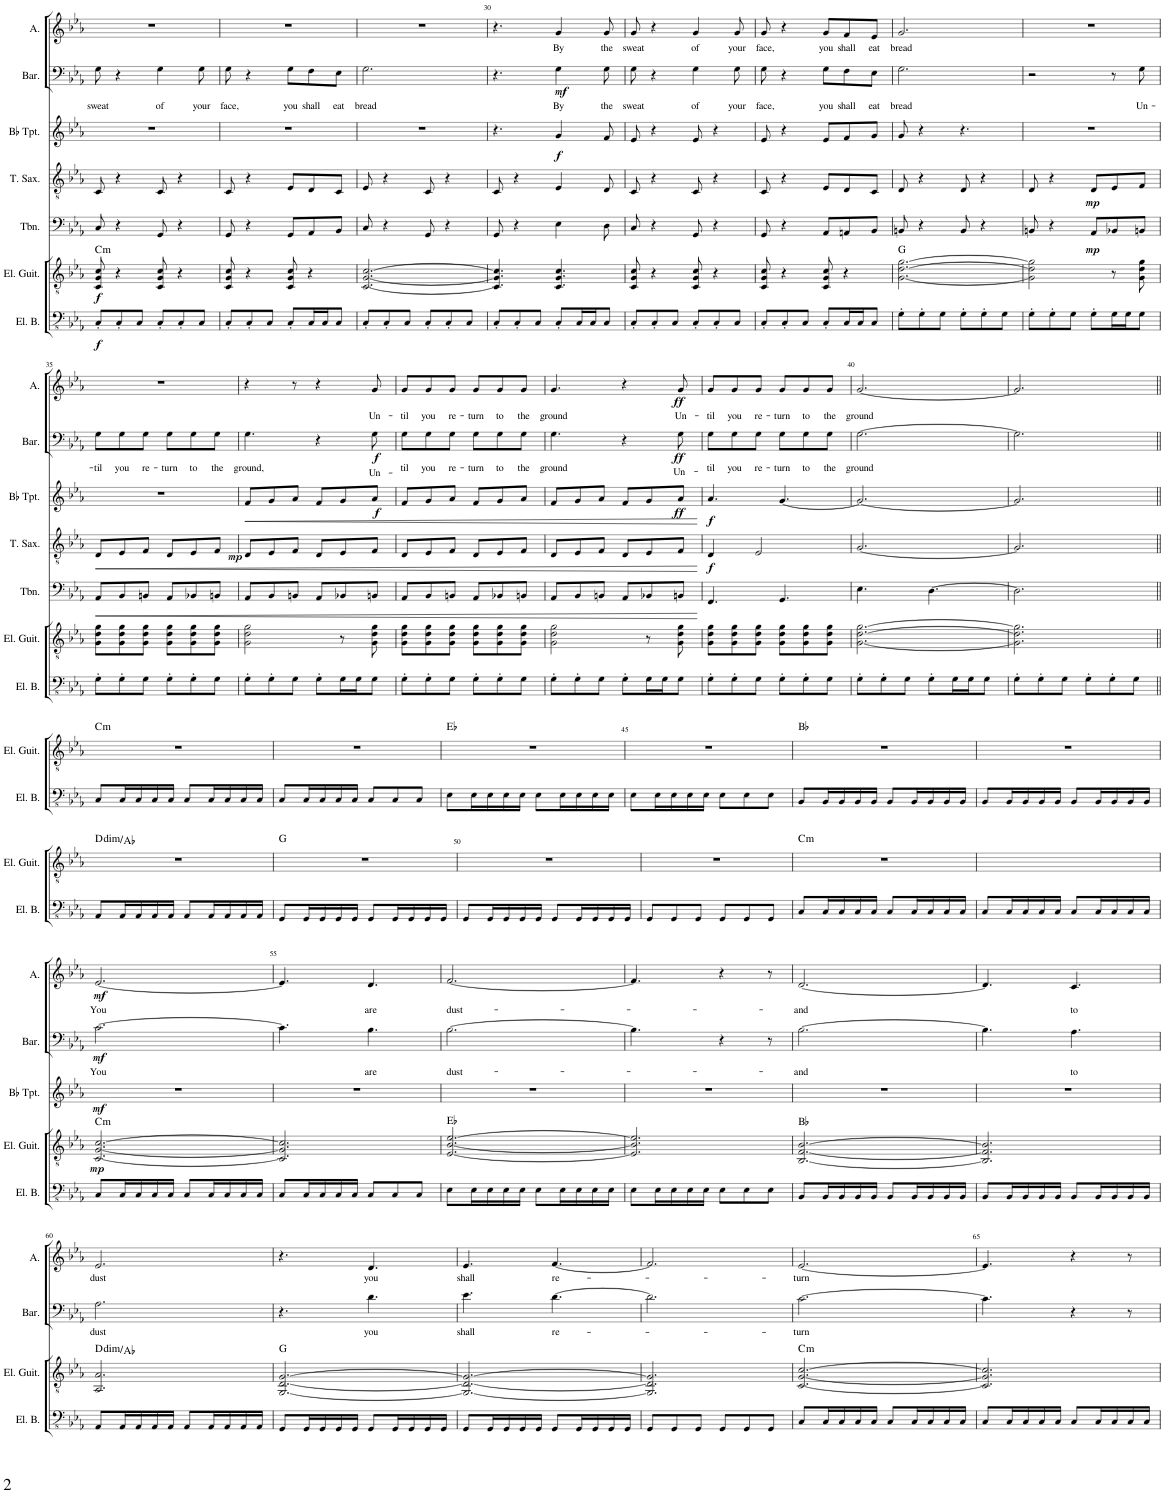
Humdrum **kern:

**kern	**dynam	**kern	**dynam	**harte	**kern	**dynam	**kern	**dynam	**kern	**dynam	**kern	**dynam	**kern	**dynam	**kern	**dynam	**kern	**dynam	**kern	**text	**dynam	**kern	**text	**dynam	**kern	**text
*part12	*part12	*part11	*part11	*part11	*part10	*part10	*part9	*part9	*part8	*part8	*part7	*part7	*part6	*part6	*part5	*part5	*part4	*part4	*part3	*part3	*part3	*part2	*part2	*part2	*part1	*part1
*staff12	*staff12	*staff11	*staff11	*	*staff10	*staff10	*staff9	*staff9	*staff8	*staff8	*staff7	*staff7	*staff6	*staff6	*staff5	*staff5	*staff4	*staff4	*staff3	*staff3	*staff3	*staff2	*staff2	*staff2	*staff1	*staff1
*I"Electric Bass	*	*I"Electric Guitar	*	*	*I"Violoncello	*	*I"Viola	*	*I"Violin	*	*I"Violin	*	*I"Trombone	*	*I"Tenor Saxophone	*	*I"Bb Trumpet	*	*I"Baritone	*	*	*I"Alto	*	*	*I"Soprano	*
*I'El. B.	*	*I'El. Guit.	*	*	*I'Vc.	*	*I'Vla.	*	*I'Vln.	*	*I'Vln.	*	*I'Tbn.	*	*I'T. Sax.	*	*I'Bb Tpt.	*	*I'Bar.	*	*	*I'A.	*	*	*I'S.	*
!!LO:PB:g=z
*clefFv4	*	*clefGv2	*	*	*clefF4	*	*clefC3	*	*clefG2	*	*clefG2	*	*clefF4	*	*clefGv2	*	*clefG2	*	*clefF4	*	*	*clefG2	*	*	*clefG2	*
*	*	*	*	*	*	*	*	*	*	*	*	*	*	*	*ITrd8c14	*	*ITrd1c2	*	*	*	*	*	*	*	*	*
*k[b-e-a-]	*	*k[b-e-a-]	*	*	*k[b-e-a-]	*	*k[b-e-a-]	*	*k[b-e-a-]	*	*k[b-e-a-]	*	*k[b-e-a-]	*	*k[b-e-a-]	*	*k[b-e-a-]	*	*k[b-e-a-]	*	*	*k[b-e-a-]	*	*	*k[b-e-a-]	*
*M6/8	*	*M6/8	*	*	*M6/8	*	*M6/8	*	*M6/8	*	*M6/8	*	*M6/8	*	*M6/8	*	*M6/8	*	*M6/8	*	*	*M6/8	*	*	*M6/8	*
=27	=27	=27	=27	=27	=27	=27	=27	=27	=27	=27	=27	=27	=27	=27	=27	=27	=27	=27	=27	=27	=27	=27	=27	=27	=27	=27
!	!LO:DY:b	!	!LO:DY:b	!LO:H:kt=m	!	!	!	!	!	!	!	!	!	!	!	!	!	!	!	!LO:LY:b	!	!	!	!	!	!
8CC'/L	f	8C/ 8G/ 8c/	f	C:min	2.r	.	2.r	.	2.r	.	2.r	.	8C/	.	8C/	.	2.r	.	8G\	sweat	.	2.r	.	.	2.r	.
8CC'/	.	4r	.	.	.	.	.	.	.	.	.	.	4r	.	4r	.	.	.	4r	.	.	.	.	.	.	.
8CC/J	.	.	.	.	.	.	.	.	.	.	.	.	.	.	.	.	.	.	.	.	.	.	.	.	.	.
!	!	!	!	!	!	!	!	!	!	!	!	!	!	!	!	!	!	!	!	!LO:LY:b	!	!	!	!	!	!
8CC'/L	.	8C/ 8G/ 8c/	.	.	.	.	.	.	.	.	.	.	8GG/	.	8C/	.	.	.	4G\	of	.	.	.	.	.	.
8CC'/	.	4r	.	.	.	.	.	.	.	.	.	.	4r	.	4r	.	.	.	.	.	.	.	.	.	.	.
!	!	!	!	!	!	!	!	!	!	!	!	!	!	!	!	!	!	!	!	!LO:LY:b	!	!	!	!	!	!
8CC/J	.	.	.	.	.	.	.	.	.	.	.	.	.	.	.	.	.	.	8G\	your	.	.	.	.	.	.
=28	=28	=28	=28	=28	=28	=28	=28	=28	=28	=28	=28	=28	=28	=28	=28	=28	=28	=28	=28	=28	=28	=28	=28	=28	=28	=28
!	!	!	!	!	!	!	!	!	!	!	!	!	!	!	!	!	!	!	!	!LO:LY:b	!	!	!	!	!	!
8CC'/L	.	8C/ 8G/ 8c/	.	.	2.r	.	2.r	.	2.r	.	2.r	.	8GG/	.	8C/	.	2.r	.	8G\	face,	.	2.r	.	.	2.r	.
8CC'/	.	4r	.	.	.	.	.	.	.	.	.	.	4r	.	4r	.	.	.	4r	.	.	.	.	.	.	.
8CC/J	.	.	.	.	.	.	.	.	.	.	.	.	.	.	.	.	.	.	.	.	.	.	.	.	.	.
!	!	!	!	!	!	!	!	!	!	!	!	!	!	!	!	!	!	!	!	!LO:LY:b	!	!	!	!	!	!
8CC'/L	.	8C/ 8G/ 8c/	.	.	.	.	.	.	.	.	.	.	8GG/L	.	8E-/L	.	.	.	8G\L	you	.	.	.	.	.	.
!	!	!	!	!	!	!	!	!	!	!	!	!	!	!	!	!	!	!	!	!LO:LY:b	!	!	!	!	!	!
16CC/L	.	4r	.	.	.	.	.	.	.	.	.	.	8AA-/	.	8D/	.	.	.	8F\	shall	.	.	.	.	.	.
16CC/J	.	.	.	.	.	.	.	.	.	.	.	.	.	.	.	.	.	.	.	.	.	.	.	.	.	.
!	!	!	!	!	!	!	!	!	!	!	!	!	!	!	!	!	!	!	!	!LO:LY:b	!	!	!	!	!	!
8CC/J	.	.	.	.	.	.	.	.	.	.	.	.	8BB-/J	.	8C/J	.	.	.	8E-\J	eat	.	.	.	.	.	.
=29	=29	=29	=29	=29	=29	=29	=29	=29	=29	=29	=29	=29	=29	=29	=29	=29	=29	=29	=29	=29	=29	=29	=29	=29	=29	=29
!	!	!	!	!	!	!	!	!	!	!	!	!	!	!	!	!	!	!	!	!LO:LY:b	!	!	!	!	!	!
8CC'/L	.	[2.C/ [2.G/ [2.c/	.	.	2.r	.	2.r	.	2.r	.	2.r	.	8C/	.	8E-/	.	2.r	.	2.G\	bread	.	2.r	.	.	2.r	.
8CC'/	.	.	.	.	.	.	.	.	.	.	.	.	4r	.	4r	.	.	.	.	.	.	.	.	.	.	.
8CC/J	.	.	.	.	.	.	.	.	.	.	.	.	.	.	.	.	.	.	.	.	.	.	.	.	.	.
8CC'/L	.	.	.	.	.	.	.	.	.	.	.	.	8GG/	.	8C/	.	.	.	.	.	.	.	.	.	.	.
8CC'/	.	.	.	.	.	.	.	.	.	.	.	.	4r	.	4r	.	.	.	.	.	.	.	.	.	.	.
8CC/J	.	.	.	.	.	.	.	.	.	.	.	.	.	.	.	.	.	.	.	.	.	.	.	.	.	.
=30	=30	=30	=30	=30	=30	=30	=30	=30	=30	=30	=30	=30	=30	=30	=30	=30	=30	=30	=30	=30	=30	=30	=30	=30	=30	=30
8CC'/L	.	4.C/] 4.G/] 4.c/]	.	.	2.r	.	2.r	.	2.r	.	2.r	.	8GG/	.	8C/	.	4.r	.	4.r	.	.	4.r	.	.	2.r	.
8CC'/	.	.	.	.	.	.	.	.	.	.	.	.	4r	.	4r	.	.	.	.	.	.	.	.	.	.	.
8CC/J	.	.	.	.	.	.	.	.	.	.	.	.	.	.	.	.	.	.	.	.	.	.	.	.	.	.
!	!	!	!	!	!	!	!	!	!	!	!	!	!	!	!	!	!	!LO:DY:b	!	!LO:LY:b	!LO:DY:b	!	!LO:LY:b	!	!	!
8CC'/L	.	4.C/ 4.G/ 4.c/	.	.	.	.	.	.	.	.	.	.	4E-\	.	4E-/	.	4g/	f	4G\	By	mf	4g/	By	.	.	.
16CC/L	.	.	.	.	.	.	.	.	.	.	.	.	.	.	.	.	.	.	.	.	.	.	.	.	.	.
16CC/J	.	.	.	.	.	.	.	.	.	.	.	.	.	.	.	.	.	.	.	.	.	.	.	.	.	.
!	!	!	!	!	!	!	!	!	!	!	!	!	!	!	!	!	!	!	!	!LO:LY:b	!	!	!LO:LY:b	!	!	!
8CC/J	.	.	.	.	.	.	.	.	.	.	.	.	8D\	.	8D/	.	8f/	.	8G\	the	.	8g/	the	.	.	.
=31	=31	=31	=31	=31	=31	=31	=31	=31	=31	=31	=31	=31	=31	=31	=31	=31	=31	=31	=31	=31	=31	=31	=31	=31	=31	=31
!	!	!	!	!	!	!	!	!	!	!	!	!	!	!	!	!	!	!	!	!LO:LY:b	!	!	!LO:LY:b	!	!	!
8CC'/L	.	8C/ 8G/ 8c/	.	.	2.r	.	2.r	.	2.r	.	2.r	.	8C/	.	8C/	.	8e-/	.	8G\	sweat	.	8g/	sweat	.	2.r	.
8CC'/	.	4r	.	.	.	.	.	.	.	.	.	.	4r	.	4r	.	4r	.	4r	.	.	4r	.	.	.	.
8CC/J	.	.	.	.	.	.	.	.	.	.	.	.	.	.	.	.	.	.	.	.	.	.	.	.	.	.
!	!	!	!	!	!	!	!	!	!	!	!	!	!	!	!	!	!	!	!	!LO:LY:b	!	!	!LO:LY:b	!	!	!
8CC'/L	.	8C/ 8G/ 8c/	.	.	.	.	.	.	.	.	.	.	8GG/	.	8C/	.	8e-/	.	4G\	of	.	4g/	of	.	.	.
8CC'/	.	4r	.	.	.	.	.	.	.	.	.	.	4r	.	4r	.	4r	.	.	.	.	.	.	.	.	.
!	!	!	!	!	!	!	!	!	!	!	!	!	!	!	!	!	!	!	!	!LO:LY:b	!	!	!LO:LY:b	!	!	!
8CC/J	.	.	.	.	.	.	.	.	.	.	.	.	.	.	.	.	.	.	8G\	your	.	8g/	your	.	.	.
=32	=32	=32	=32	=32	=32	=32	=32	=32	=32	=32	=32	=32	=32	=32	=32	=32	=32	=32	=32	=32	=32	=32	=32	=32	=32	=32
!	!	!	!	!	!	!	!	!	!	!	!	!	!	!	!	!	!	!	!	!LO:LY:b	!	!	!LO:LY:b	!	!	!
8CC'/L	.	8C/ 8G/ 8c/	.	.	2.r	.	2.r	.	2.r	.	2.r	.	8GG/	.	8C/	.	8e-/	.	8G\	face,	.	8g/	face,	.	2.r	.
8CC'/	.	4r	.	.	.	.	.	.	.	.	.	.	4r	.	4r	.	4r	.	4r	.	.	4r	.	.	.	.
8CC/J	.	.	.	.	.	.	.	.	.	.	.	.	.	.	.	.	.	.	.	.	.	.	.	.	.	.
!	!	!	!	!	!	!	!	!	!	!	!	!	!	!	!	!	!	!	!	!LO:LY:b	!	!	!LO:LY:b	!	!	!
8CC'/L	.	8C/ 8G/ 8c/	.	.	.	.	.	.	.	.	.	.	8AA-/L	.	8E-/L	.	8e-/L	.	8G\L	you	.	8g/L	you	.	.	.
!	!	!	!	!	!	!	!	!	!	!	!	!	!	!	!	!	!	!	!	!LO:LY:b	!	!	!LO:LY:b	!	!	!
16CC/L	.	4r	.	.	.	.	.	.	.	.	.	.	8AAn/	.	8D/	.	8f/	.	8F\	shall	.	8f/	shall	.	.	.
16CC/J	.	.	.	.	.	.	.	.	.	.	.	.	.	.	.	.	.	.	.	.	.	.	.	.	.	.
!	!	!	!	!	!	!	!	!	!	!	!	!	!	!	!	!	!	!	!	!LO:LY:b	!	!	!LO:LY:b	!	!	!
8CC/J	.	.	.	.	.	.	.	.	.	.	.	.	8BB-/J	.	8C/J	.	8g/J	.	8E-\J	eat	.	8e-/J	eat	.	.	.
=33	=33	=33	=33	=33	=33	=33	=33	=33	=33	=33	=33	=33	=33	=33	=33	=33	=33	=33	=33	=33	=33	=33	=33	=33	=33	=33
!	!	!	!	!	!	!	!	!	!	!	!	!	!	!	!	!	!	!	!	!LO:LY:b	!	!	!LO:LY:b	!	!	!
8GG'\L	.	[2.G\ [2.d\ [2.g\	.	G:maj	2.r	.	2.r	.	2.r	.	2.r	.	8BBn/	.	8D/	.	8g/	.	2.G\	bread	.	2.g/	bread	.	2.r	.
8GG'\	.	.	.	.	.	.	.	.	.	.	.	.	4r	.	4r	.	4r	.	.	.	.	.	.	.	.	.
8GG\J	.	.	.	.	.	.	.	.	.	.	.	.	.	.	.	.	.	.	.	.	.	.	.	.	.	.
8GG'\L	.	.	.	.	.	.	.	.	.	.	.	.	8BB/	.	8D/	.	4.r	.	.	.	.	.	.	.	.	.
8GG'\	.	.	.	.	.	.	.	.	.	.	.	.	4r	.	4r	.	.	.	.	.	.	.	.	.	.	.
8GG\J	.	.	.	.	.	.	.	.	.	.	.	.	.	.	.	.	.	.	.	.	.	.	.	.	.	.
=34	=34	=34	=34	=34	=34	=34	=34	=34	=34	=34	=34	=34	=34	=34	=34	=34	=34	=34	=34	=34	=34	=34	=34	=34	=34	=34
8GG'\L	.	2G\] 2d\] 2g\]	.	.	2.r	.	2.r	.	2.r	.	2.r	.	8BBn/	.	8D/	.	2.r	.	2r	.	.	2.r	.	.	2.r	.
8GG'\	.	.	.	.	.	.	.	.	.	.	.	.	4r	.	4r	.	.	.	.	.	.	.	.	.	.	.
8GG\J	.	.	.	.	.	.	.	.	.	.	.	.	.	.	.	.	.	.	.	.	.	.	.	.	.	.
!	!	!	!	!	!	!	!	!	!	!	!	!	!	!LO:DY:b	!	!LO:DY:b	!	!	!	!	!	!	!	!	!	!
8GG'\L	.	.	.	.	.	.	.	.	.	.	.	.	8AA-/L	mp	8D/L	mp	.	.	.	.	.	.	.	.	.	.
16GG\L	.	8r	.	.	.	.	.	.	.	.	.	.	8BB-X/	.	8E-/	.	.	.	8r	.	.	.	.	.	.	.
16GG\J	.	.	.	.	.	.	.	.	.	.	.	.	.	.	.	.	.	.	.	.	.	.	.	.	.	.
!	!	!	!	!	!	!	!	!	!	!	!	!	!	!	!	!	!	!	!	!LO:LY:b	!	!	!	!	!	!
8GG\J	.	8G\ 8d\ 8g\	.	.	.	.	.	.	.	.	.	.	8BBn/J	.	8F/J	.	.	.	8G\	Un-	.	.	.	.	.	.
!!LO:LB:g=z
=35	=35	=35	=35	=35	=35	=35	=35	=35	=35	=35	=35	=35	=35	=35	=35	=35	=35	=35	=35	=35	=35	=35	=35	=35	=35	=35
!	!	!	!	!	!	!	!	!	!	!	!	!	!	!LO:HP:b	!	!LO:HP:b	!	!	!	!LO:LY:b	!	!	!	!	!	!
8GG'\L	.	8G\ 8d\ 8g\L	.	.	2.r	.	2.r	.	2.r	.	2.r	.	8AA-/L	<	8D/L	<	2.r	.	8G\L	-til	.	2.r	.	.	2.r	.
!	!	!	!	!	!	!	!	!	!	!	!	!	!	!	!	!	!	!	!	!LO:LY:b	!	!	!	!	!	!
8GG'\	.	8G\ 8d\ 8g\	.	.	.	.	.	.	.	.	.	.	8BB-/	.	8E-/	.	.	.	8G\	you	.	.	.	.	.	.
!	!	!	!	!	!	!	!	!	!	!	!	!	!	!	!	!	!	!	!	!LO:LY:b	!	!	!	!	!	!
8GG\J	.	8G\ 8d\ 8g\J	.	.	.	.	.	.	.	.	.	.	8BBn/J	.	8F/J	.	.	.	8G\J	re-	.	.	.	.	.	.
!	!	!	!	!	!	!	!	!	!	!	!	!	!	!	!	!	!	!	!	!LO:LY:b	!	!	!	!	!	!
8GG'\L	.	8G\ 8d\ 8g\L	.	.	.	.	.	.	.	.	.	.	8AA-/L	.	8D/L	.	.	.	8G\L	-turn	.	.	.	.	.	.
!	!	!	!	!	!	!	!	!	!	!	!	!	!	!	!	!	!	!	!	!LO:LY:b	!	!	!	!	!	!
8GG'\	.	8G\ 8d\ 8g\	.	.	.	.	.	.	.	.	.	.	8BB-X/	.	8E-/	.	.	.	8G\	to	.	.	.	.	.	.
!	!	!	!	!	!	!	!	!	!	!	!	!	!	!	!	!	!	!	!	!LO:LY:b	!	!	!	!	!	!
8GG\J	.	8G\ 8d\ 8g\J	.	.	.	.	.	.	.	.	.	.	8BBn/J	.	8F/J	.	.	.	8G\J	the	.	.	.	.	.	.
=36	=36	=36	=36	=36	=36	=36	=36	=36	=36	=36	=36	=36	=36	=36	=36	=36	=36	=36	=36	=36	=36	=36	=36	=36	=36	=36
!	!	!	!	!	!	!	!	!	!	!LO:DY:a	!	!	!	!	!	!LO:DY:b	!	!LO:HP:b	!	!LO:LY:b	!	!	!	!	!	!
8GG'\L	.	2G\ 2d\ 2g\	.	.	2.r	.	2.r	.	2.r	mf	2.r	.	8AA-/L	.	8D/L	mp	8f/L	<	4.G\	ground,	.	4r	.	.	2.r	.
8GG'\	.	.	.	.	.	.	.	.	.	.	.	.	8BB-/	.	8E-/	.	8g/	.	.	.	.	.	.	.	.	.
8GG\J	.	.	.	.	.	.	.	.	.	.	.	.	8BBn/J	.	8F/J	.	8a-/J	.	.	.	.	8r	.	.	.	.
8GG'\L	.	.	.	.	.	.	.	.	.	.	.	.	8AA-/L	.	8D/L	.	8f/L	.	4r	.	.	4r	.	.	.	.
16GG\L	.	8r	.	.	.	.	.	.	.	.	.	.	8BB-X/	.	8E-/	.	8g/	.	.	.	.	.	.	.	.	.
16GG\J	.	.	.	.	.	.	.	.	.	.	.	.	.	.	.	.	.	.	.	.	.	.	.	.	.	.
!	!	!	!	!	!	!	!	!	!	!	!	!	!	!	!	!	!	!LO:DY:b	!	!LO:LY:b	!LO:DY:b	!	!LO:LY:b	!	!	!
8GG\J	.	8G\ 8d\ 8g\	.	.	.	.	.	.	.	.	.	.	8BBn/J	.	8F/J	.	8a-/J	f	8G\	Un-	f	8g/	Un-	.	.	.
=37	=37	=37	=37	=37	=37	=37	=37	=37	=37	=37	=37	=37	=37	=37	=37	=37	=37	=37	=37	=37	=37	=37	=37	=37	=37	=37
!	!	!	!	!	!	!	!	!	!	!	!	!LO:HP:b	!	!	!	!	!	!	!	!LO:LY:b	!	!	!LO:LY:b	!	!	!
8GG'\L	.	8G\ 8d\ 8g\L	.	.	2.r	.	2.r	.	2.r	.	8cc\L	<	8AA-/L	.	8D/L	.	8f/L	.	8G\L	-til	.	8g/L	-til	.	2.r	.
!	!	!	!	!	!	!	!	!	!	!	!	!	!	!	!	!	!	!	!	!LO:LY:b	!	!	!LO:LY:b	!	!	!
8GG'\	.	8G\ 8d\ 8g\	.	.	.	.	.	.	.	.	8dd\	.	8BB-/	.	8E-/	.	8g/	.	8G\	you	.	8g/	you	.	.	.
!	!	!	!	!	!	!	!	!	!	!	!	!	!	!	!	!	!	!	!	!LO:LY:b	!	!	!LO:LY:b	!	!	!
8GG\J	.	8G\ 8d\ 8g\J	.	.	.	.	.	.	.	.	8ee-\J	.	8BBn/J	.	8F/J	.	8a-/J	.	8G\J	re-	.	8g/J	re-	.	.	.
!	!	!	!	!	!	!	!	!	!	!	!	!	!	!	!	!	!	!	!	!LO:LY:b	!	!	!LO:LY:b	!	!	!
8GG'\L	.	8G\ 8d\ 8g\L	.	.	.	.	.	.	.	.	8cc\L	.	8AA-/L	.	8D/L	.	8f/L	.	8G\L	-turn	.	8g/L	-turn	.	.	.
!	!	!	!	!	!	!	!	!	!	!	!	!	!	!	!	!	!	!	!	!LO:LY:b	!	!	!LO:LY:b	!	!	!
8GG'\	.	8G\ 8d\ 8g\	.	.	.	.	.	.	.	.	8dd\	.	8BB-X/	.	8E-/	.	8g/	.	8G\	to	.	8g/	to	.	.	.
!	!	!	!	!	!	!	!	!	!	!	!	!	!	!	!	!	!	!	!	!LO:LY:b	!	!	!LO:LY:b	!	!	!
8GG\J	.	8G\ 8d\ 8g\J	.	.	.	.	.	.	.	.	8ee-\J	.	8BBn/J	.	8F/J	.	8a-/J	.	8G\J	the	.	8g/J	the	.	.	.
=38	=38	=38	=38	=38	=38	=38	=38	=38	=38	=38	=38	=38	=38	=38	=38	=38	=38	=38	=38	=38	=38	=38	=38	=38	=38	=38
!	!	!	!	!	!	!	!	!	!	!	!	!	!	!	!	!	!	!	!	!LO:LY:b	!	!	!LO:LY:b	!	!	!
8GG'\L	.	2G\ 2d\ 2g\	.	.	2.r	.	2.r	.	2.r	.	8cc\L	.	8AA-/L	.	8D/L	.	8f/L	.	4.G\	ground	.	4.g/	ground	.	4r	.
8GG'\	.	.	.	.	.	.	.	.	.	.	8dd\	.	8BB-/	.	8E-/	.	8g/	.	.	.	.	.	.	.	.	.
8GG\J	.	.	.	.	.	.	.	.	.	.	8ee-\J	.	8BBn/J	.	8F/J	.	8a-/J	.	.	.	.	.	.	.	8r	.
8GG'\L	.	.	.	.	.	.	.	.	.	.	8cc\L	.	8AA-/L	.	8D/L	.	8f/L	.	4r	.	.	4r	.	.	4r	.
16GG\L	.	8r	.	.	.	.	.	.	.	.	8dd\	.	8BB-X/	.	8E-/	.	8g/	.	.	.	.	.	.	.	.	.
16GG\J	.	.	.	.	.	.	.	.	.	.	.	.	.	.	.	.	.	.	.	.	.	.	.	.	.	.
!	!	!	!	!	!	!	!	!	!	!	!	!	!	!	!	!	!	!LO:DY:b	!	!LO:LY:b	!LO:DY:b	!	!LO:LY:b	!LO:DY:b	!	!
8GG\J	.	8G\ 8d\ 8g\	.	.	.	.	.	.	.	.	8ee-\J	.	8BBn/J	.	8F/J	.	8a-/J	ff	8G\	Un-	ff	8g/	Un-	ff	8g	Un-
.	.	.	.	.	.	.	.	.	.	.	.	[	.	[	.	[	.	[	.	.	.	.	.	.	.	.
=39	=39	=39	=39	=39	=39	=39	=39	=39	=39	=39	=39	=39	=39	=39	=39	=39	=39	=39	=39	=39	=39	=39	=39	=39	=39	=39
!	!	!	!	!	!	!	!	!	!	!	!	!LO:DY:b	!	!	!	!	!	!	!	!LO:LY:b	!	!	!LO:LY:b	!	!	!
!	!	!	!	!	!	!	!	!	!	!	!	!LO:DY:n=1:a	!	!	!	!LO:DY:b	!	!LO:DY:b	!	!	!	!	!	!	!	!
8GG'\L	.	8G\ 8d\ 8g\L	.	.	2.r	.	2.r	.	2.r	.	4.ee-	f f	4.FF/	.	4D/	f	4.a-/	f	8G\L	-til	.	8g/L	-til	.	8g/L	-til
!	!	!	!	!	!	!	!	!	!	!	!	!	!	!	!	!	!	!	!	!LO:LY:b	!	!	!LO:LY:b	!	!	!
8GG'\	.	8G\ 8d\ 8g\	.	.	.	.	.	.	.	.	.	.	.	.	.	.	.	.	8G\	you	.	8g/	you	.	8g/	you
!	!	!	!	!	!	!	!	!	!	!	!	!	!	!	!	!	!	!	!	!LO:LY:b	!	!	!LO:LY:b	!	!	!
8GG\J	.	8G\ 8d\ 8g\J	.	.	.	.	.	.	.	.	.	.	.	.	2E-/	.	.	.	8G\J	re-	.	8g/J	re-	.	8g/J	re-
!	!	!	!	!	!	!	!	!	!	!	!	!	!	!	!	!	!	!	!	!LO:LY:b	!	!	!LO:LY:b	!	!	!
8GG'\L	.	8G\ 8d\ 8g\L	.	.	.	.	.	.	.	.	[4.dd	.	4.GG/	.	.	.	[4.g/	.	8G\L	-turn	.	8g/L	-turn	.	8g/L	-turn
!	!	!	!	!	!	!	!	!	!	!	!	!	!	!	!	!	!	!	!	!LO:LY:b	!	!	!LO:LY:b	!	!	!
8GG'\	.	8G\ 8d\ 8g\	.	.	.	.	.	.	.	.	.	.	.	.	.	.	.	.	8G\	to	.	8g/	to	.	8g/	to
!	!	!	!	!	!	!	!	!	!	!	!	!	!	!	!	!	!	!	!	!LO:LY:b	!	!	!LO:LY:b	!	!	!
8GG\J	.	8G\ 8d\ 8g\J	.	.	.	.	.	.	.	.	.	.	.	.	.	.	.	.	8G\J	the	.	8g/J	the	.	8g/J	the
=40	=40	=40	=40	=40	=40	=40	=40	=40	=40	=40	=40	=40	=40	=40	=40	=40	=40	=40	=40	=40	=40	=40	=40	=40	=40	=40
!	!	!	!	!	!	!	!	!	!	!	!	!	!	!	!	!	!	!	!	!LO:LY:b	!	!	!LO:LY:b	!	!	!
8GG'\L	.	[2.G\ [2.d\ [2.g\	.	.	2.r	.	2.r	.	2.r	.	2.dd_	.	4.E-\	.	[2.G/	.	2.g/_	.	[2.G\	ground	.	[2.g/	ground	.	[2.g	ground
8GG'\	.	.	.	.	.	.	.	.	.	.	.	.	.	.	.	.	.	.	.	.	.	.	.	.	.	.
8GG\J	.	.	.	.	.	.	.	.	.	.	.	.	.	.	.	.	.	.	.	.	.	.	.	.	.	.
8GG'\L	.	.	.	.	.	.	.	.	.	.	.	.	[4.D\	.	.	.	.	.	.	.	.	.	.	.	.	.
16GG\L	.	.	.	.	.	.	.	.	.	.	.	.	.	.	.	.	.	.	.	.	.	.	.	.	.	.
16GG\J	.	.	.	.	.	.	.	.	.	.	.	.	.	.	.	.	.	.	.	.	.	.	.	.	.	.
8GG\J	.	.	.	.	.	.	.	.	.	.	.	.	.	.	.	.	.	.	.	.	.	.	.	.	.	.
=41	=41	=41	=41	=41	=41	=41	=41	=41	=41	=41	=41	=41	=41	=41	=41	=41	=41	=41	=41	=41	=41	=41	=41	=41	=41	=41
8GG'\L	.	2.G\] 2.d\] 2.g\]	.	.	2.r	.	2.r	.	2.r	.	2.dd]	.	2.D\]	.	2.G/]	.	2.g/]	.	2.G\]	.	.	2.g/]	.	.	2.g]	.
8GG'\	.	.	.	.	.	.	.	.	.	.	.	.	.	.	.	.	.	.	.	.	.	.	.	.	.	.
8GG\J	.	.	.	.	.	.	.	.	.	.	.	.	.	.	.	.	.	.	.	.	.	.	.	.	.	.
8GG'\L	.	.	.	.	.	.	.	.	.	.	.	.	.	.	.	.	.	.	.	.	.	.	.	.	.	.
8GG'\	.	.	.	.	.	.	.	.	.	.	.	.	.	.	.	.	.	.	.	.	.	.	.	.	.	.
8GG\J	.	.	.	.	.	.	.	.	.	.	.	.	.	.	.	.	.	.	.	.	.	.	.	.	.	.
!!LO:LB:g=z
=42	=42	=42	=42	=42	=42	=42	=42	=42	=42	=42	=42	=42	=42	=42	=42	=42	=42	=42	=42	=42	=42	=42	=42	=42	=42	=42
!	!	!	!	!LO:H:kt=m	!	!LO:DY:b	!	!LO:DY:b	!	!LO:DY:b	!	!LO:DY:b	!	!	!	!	!	!	!	!	!	!	!	!	!	!
8CC/L	.	2.r	.	C:min	[2.C	mp	[2.e-	mp	[2.g	mp	[2.cc	mp	2.r	.	2.r	.	2.r	.	2.r	.	.	2.r	.	.	2.r	.
16CC/L	.	.	.	.	.	.	.	.	.	.	.	.	.	.	.	.	.	.	.	.	.	.	.	.	.	.
16CC/	.	.	.	.	.	.	.	.	.	.	.	.	.	.	.	.	.	.	.	.	.	.	.	.	.	.
16CC/	.	.	.	.	.	.	.	.	.	.	.	.	.	.	.	.	.	.	.	.	.	.	.	.	.	.
16CC/JJ	.	.	.	.	.	.	.	.	.	.	.	.	.	.	.	.	.	.	.	.	.	.	.	.	.	.
8CC/L	.	.	.	.	.	.	.	.	.	.	.	.	.	.	.	.	.	.	.	.	.	.	.	.	.	.
16CC/L	.	.	.	.	.	.	.	.	.	.	.	.	.	.	.	.	.	.	.	.	.	.	.	.	.	.
16CC/	.	.	.	.	.	.	.	.	.	.	.	.	.	.	.	.	.	.	.	.	.	.	.	.	.	.
16CC/	.	.	.	.	.	.	.	.	.	.	.	.	.	.	.	.	.	.	.	.	.	.	.	.	.	.
16CC/JJ	.	.	.	.	.	.	.	.	.	.	.	.	.	.	.	.	.	.	.	.	.	.	.	.	.	.
=43	=43	=43	=43	=43	=43	=43	=43	=43	=43	=43	=43	=43	=43	=43	=43	=43	=43	=43	=43	=43	=43	=43	=43	=43	=43	=43
8CC/L	.	2.r	.	.	4.C]	.	2.e-_	.	2.g_	.	2.cc]	.	2.r	.	2.r	.	2.r	.	2.r	.	.	2.r	.	.	2.r	.
16CC/L	.	.	.	.	.	.	.	.	.	.	.	.	.	.	.	.	.	.	.	.	.	.	.	.	.	.
16CC/	.	.	.	.	.	.	.	.	.	.	.	.	.	.	.	.	.	.	.	.	.	.	.	.	.	.
16CC/	.	.	.	.	.	.	.	.	.	.	.	.	.	.	.	.	.	.	.	.	.	.	.	.	.	.
16CC/JJ	.	.	.	.	.	.	.	.	.	.	.	.	.	.	.	.	.	.	.	.	.	.	.	.	.	.
8CC/L	.	.	.	.	4.D	.	.	.	.	.	.	.	.	.	.	.	.	.	.	.	.	.	.	.	.	.
8CC/	.	.	.	.	.	.	.	.	.	.	.	.	.	.	.	.	.	.	.	.	.	.	.	.	.	.
8CC/J	.	.	.	.	.	.	.	.	.	.	.	.	.	.	.	.	.	.	.	.	.	.	.	.	.	.
=44	=44	=44	=44	=44	=44	=44	=44	=44	=44	=44	=44	=44	=44	=44	=44	=44	=44	=44	=44	=44	=44	=44	=44	=44	=44	=44
8EE-\L	.	2.r	.	Eb:maj	[2.E-	.	2.e-_	.	2.g_	.	[2.b-	.	2.r	.	2.r	.	2.r	.	2.r	.	.	2.r	.	.	2.r	.
16EE-\L	.	.	.	.	.	.	.	.	.	.	.	.	.	.	.	.	.	.	.	.	.	.	.	.	.	.
16EE-\	.	.	.	.	.	.	.	.	.	.	.	.	.	.	.	.	.	.	.	.	.	.	.	.	.	.
16EE-\	.	.	.	.	.	.	.	.	.	.	.	.	.	.	.	.	.	.	.	.	.	.	.	.	.	.
16EE-\JJ	.	.	.	.	.	.	.	.	.	.	.	.	.	.	.	.	.	.	.	.	.	.	.	.	.	.
8EE-\L	.	.	.	.	.	.	.	.	.	.	.	.	.	.	.	.	.	.	.	.	.	.	.	.	.	.
16EE-\L	.	.	.	.	.	.	.	.	.	.	.	.	.	.	.	.	.	.	.	.	.	.	.	.	.	.
16EE-\	.	.	.	.	.	.	.	.	.	.	.	.	.	.	.	.	.	.	.	.	.	.	.	.	.	.
16EE-\	.	.	.	.	.	.	.	.	.	.	.	.	.	.	.	.	.	.	.	.	.	.	.	.	.	.
16EE-\JJ	.	.	.	.	.	.	.	.	.	.	.	.	.	.	.	.	.	.	.	.	.	.	.	.	.	.
=45	=45	=45	=45	=45	=45	=45	=45	=45	=45	=45	=45	=45	=45	=45	=45	=45	=45	=45	=45	=45	=45	=45	=45	=45	=45	=45
8EE-\L	.	2.r	.	.	2.E-]	.	4.e-_	.	2.g]	.	2.b-_	.	2.r	.	2.r	.	2.r	.	2.r	.	.	2.r	.	.	2.r	.
16EE-\L	.	.	.	.	.	.	.	.	.	.	.	.	.	.	.	.	.	.	.	.	.	.	.	.	.	.
16EE-\	.	.	.	.	.	.	.	.	.	.	.	.	.	.	.	.	.	.	.	.	.	.	.	.	.	.
16EE-\	.	.	.	.	.	.	.	.	.	.	.	.	.	.	.	.	.	.	.	.	.	.	.	.	.	.
16EE-\JJ	.	.	.	.	.	.	.	.	.	.	.	.	.	.	.	.	.	.	.	.	.	.	.	.	.	.
8EE-\L	.	.	.	.	.	.	8e-\L]	.	.	.	.	.	.	.	.	.	.	.	.	.	.	.	.	.	.	.
8EE-\	.	.	.	.	.	.	8d\	.	.	.	.	.	.	.	.	.	.	.	.	.	.	.	.	.	.	.
8EE-\J	.	.	.	.	.	.	8c\J	.	.	.	.	.	.	.	.	.	.	.	.	.	.	.	.	.	.	.
=46	=46	=46	=46	=46	=46	=46	=46	=46	=46	=46	=46	=46	=46	=46	=46	=46	=46	=46	=46	=46	=46	=46	=46	=46	=46	=46
8BBB-/L	.	2.r	.	Bb:maj	[2.BB-	.	[2.B-	.	[2.d	.	2.b-_	.	2.r	.	2.r	.	2.r	.	2.r	.	.	2.r	.	.	2.r	.
16BBB-/L	.	.	.	.	.	.	.	.	.	.	.	.	.	.	.	.	.	.	.	.	.	.	.	.	.	.
16BBB-/	.	.	.	.	.	.	.	.	.	.	.	.	.	.	.	.	.	.	.	.	.	.	.	.	.	.
16BBB-/	.	.	.	.	.	.	.	.	.	.	.	.	.	.	.	.	.	.	.	.	.	.	.	.	.	.
16BBB-/JJ	.	.	.	.	.	.	.	.	.	.	.	.	.	.	.	.	.	.	.	.	.	.	.	.	.	.
8BBB-/L	.	.	.	.	.	.	.	.	.	.	.	.	.	.	.	.	.	.	.	.	.	.	.	.	.	.
16BBB-/L	.	.	.	.	.	.	.	.	.	.	.	.	.	.	.	.	.	.	.	.	.	.	.	.	.	.
16BBB-/	.	.	.	.	.	.	.	.	.	.	.	.	.	.	.	.	.	.	.	.	.	.	.	.	.	.
16BBB-/	.	.	.	.	.	.	.	.	.	.	.	.	.	.	.	.	.	.	.	.	.	.	.	.	.	.
16BBB-/JJ	.	.	.	.	.	.	.	.	.	.	.	.	.	.	.	.	.	.	.	.	.	.	.	.	.	.
=47	=47	=47	=47	=47	=47	=47	=47	=47	=47	=47	=47	=47	=47	=47	=47	=47	=47	=47	=47	=47	=47	=47	=47	=47	=47	=47
8BBB-/L	.	2.r	.	.	2.BB-]	.	4.B-]	.	2.d_	.	4.b-]	.	2.r	.	2.r	.	2.r	.	2.r	.	.	2.r	.	.	2.r	.
16BBB-/L	.	.	.	.	.	.	.	.	.	.	.	.	.	.	.	.	.	.	.	.	.	.	.	.	.	.
16BBB-/	.	.	.	.	.	.	.	.	.	.	.	.	.	.	.	.	.	.	.	.	.	.	.	.	.	.
16BBB-/	.	.	.	.	.	.	.	.	.	.	.	.	.	.	.	.	.	.	.	.	.	.	.	.	.	.
16BBB-/JJ	.	.	.	.	.	.	.	.	.	.	.	.	.	.	.	.	.	.	.	.	.	.	.	.	.	.
8BBB-/L	.	.	.	.	.	.	[4.e-	.	.	.	4.cc	.	.	.	.	.	.	.	.	.	.	.	.	.	.	.
16BBB-/L	.	.	.	.	.	.	.	.	.	.	.	.	.	.	.	.	.	.	.	.	.	.	.	.	.	.
16BBB-/	.	.	.	.	.	.	.	.	.	.	.	.	.	.	.	.	.	.	.	.	.	.	.	.	.	.
16BBB-/	.	.	.	.	.	.	.	.	.	.	.	.	.	.	.	.	.	.	.	.	.	.	.	.	.	.
16BBB-/JJ	.	.	.	.	.	.	.	.	.	.	.	.	.	.	.	.	.	.	.	.	.	.	.	.	.	.
!!LO:LB:g=z
=48	=48	=48	=48	=48	=48	=48	=48	=48	=48	=48	=48	=48	=48	=48	=48	=48	=48	=48	=48	=48	=48	=48	=48	=48	=48	=48
!	!	!	!	!LO:H:kt=dim	!	!	!	!	!	!	!	!	!	!	!	!	!	!	!	!	!	!	!	!	!	!
8AAA-/L	.	2.r	.	D:dim/b5	2.AA-	.	2.e-]	.	2.d]	.	[2.dd	.	2.r	.	2.r	.	2.r	.	2.r	.	.	2.r	.	.	2.r	.
16AAA-/L	.	.	.	.	.	.	.	.	.	.	.	.	.	.	.	.	.	.	.	.	.	.	.	.	.	.
16AAA-/	.	.	.	.	.	.	.	.	.	.	.	.	.	.	.	.	.	.	.	.	.	.	.	.	.	.
16AAA-/	.	.	.	.	.	.	.	.	.	.	.	.	.	.	.	.	.	.	.	.	.	.	.	.	.	.
16AAA-/JJ	.	.	.	.	.	.	.	.	.	.	.	.	.	.	.	.	.	.	.	.	.	.	.	.	.	.
8AAA-/L	.	.	.	.	.	.	.	.	.	.	.	.	.	.	.	.	.	.	.	.	.	.	.	.	.	.
16AAA-/L	.	.	.	.	.	.	.	.	.	.	.	.	.	.	.	.	.	.	.	.	.	.	.	.	.	.
16AAA-/	.	.	.	.	.	.	.	.	.	.	.	.	.	.	.	.	.	.	.	.	.	.	.	.	.	.
16AAA-/	.	.	.	.	.	.	.	.	.	.	.	.	.	.	.	.	.	.	.	.	.	.	.	.	.	.
16AAA-/JJ	.	.	.	.	.	.	.	.	.	.	.	.	.	.	.	.	.	.	.	.	.	.	.	.	.	.
=49	=49	=49	=49	=49	=49	=49	=49	=49	=49	=49	=49	=49	=49	=49	=49	=49	=49	=49	=49	=49	=49	=49	=49	=49	=49	=49
8GGG/L	.	2.r	.	G:maj	2.GG	.	[2.d	.	[2.g	.	2.dd_	.	2.r	.	2.r	.	2.r	.	2.r	.	.	2.r	.	.	2.r	.
16GGG/L	.	.	.	.	.	.	.	.	.	.	.	.	.	.	.	.	.	.	.	.	.	.	.	.	.	.
16GGG/	.	.	.	.	.	.	.	.	.	.	.	.	.	.	.	.	.	.	.	.	.	.	.	.	.	.
16GGG/	.	.	.	.	.	.	.	.	.	.	.	.	.	.	.	.	.	.	.	.	.	.	.	.	.	.
16GGG/JJ	.	.	.	.	.	.	.	.	.	.	.	.	.	.	.	.	.	.	.	.	.	.	.	.	.	.
8GGG/L	.	.	.	.	.	.	.	.	.	.	.	.	.	.	.	.	.	.	.	.	.	.	.	.	.	.
16GGG/L	.	.	.	.	.	.	.	.	.	.	.	.	.	.	.	.	.	.	.	.	.	.	.	.	.	.
16GGG/	.	.	.	.	.	.	.	.	.	.	.	.	.	.	.	.	.	.	.	.	.	.	.	.	.	.
16GGG/	.	.	.	.	.	.	.	.	.	.	.	.	.	.	.	.	.	.	.	.	.	.	.	.	.	.
16GGG/JJ	.	.	.	.	.	.	.	.	.	.	.	.	.	.	.	.	.	.	.	.	.	.	.	.	.	.
=50	=50	=50	=50	=50	=50	=50	=50	=50	=50	=50	=50	=50	=50	=50	=50	=50	=50	=50	=50	=50	=50	=50	=50	=50	=50	=50
8GGG/L	.	2.r	.	.	[2.G	.	2.d_	.	2.g_	.	2.dd_	.	2.r	.	2.r	.	2.r	.	2.r	.	.	2.r	.	.	2.r	.
16GGG/L	.	.	.	.	.	.	.	.	.	.	.	.	.	.	.	.	.	.	.	.	.	.	.	.	.	.
16GGG/	.	.	.	.	.	.	.	.	.	.	.	.	.	.	.	.	.	.	.	.	.	.	.	.	.	.
16GGG/	.	.	.	.	.	.	.	.	.	.	.	.	.	.	.	.	.	.	.	.	.	.	.	.	.	.
16GGG/JJ	.	.	.	.	.	.	.	.	.	.	.	.	.	.	.	.	.	.	.	.	.	.	.	.	.	.
8GGG/L	.	.	.	.	.	.	.	.	.	.	.	.	.	.	.	.	.	.	.	.	.	.	.	.	.	.
16GGG/L	.	.	.	.	.	.	.	.	.	.	.	.	.	.	.	.	.	.	.	.	.	.	.	.	.	.
16GGG/	.	.	.	.	.	.	.	.	.	.	.	.	.	.	.	.	.	.	.	.	.	.	.	.	.	.
16GGG/	.	.	.	.	.	.	.	.	.	.	.	.	.	.	.	.	.	.	.	.	.	.	.	.	.	.
16GGG/JJ	.	.	.	.	.	.	.	.	.	.	.	.	.	.	.	.	.	.	.	.	.	.	.	.	.	.
=51	=51	=51	=51	=51	=51	=51	=51	=51	=51	=51	=51	=51	=51	=51	=51	=51	=51	=51	=51	=51	=51	=51	=51	=51	=51	=51
8GGG/L	.	2.r	.	.	2.G_	.	2.d]	.	2.g_	.	2.dd]	.	2.r	.	2.r	.	2.r	.	2.r	.	.	2.r	.	.	2.r	.
8GGG/	.	.	.	.	.	.	.	.	.	.	.	.	.	.	.	.	.	.	.	.	.	.	.	.	.	.
8GGG/J	.	.	.	.	.	.	.	.	.	.	.	.	.	.	.	.	.	.	.	.	.	.	.	.	.	.
8GGG/L	.	.	.	.	.	.	.	.	.	.	.	.	.	.	.	.	.	.	.	.	.	.	.	.	.	.
8GGG/	.	.	.	.	.	.	.	.	.	.	.	.	.	.	.	.	.	.	.	.	.	.	.	.	.	.
8GGG/J	.	.	.	.	.	.	.	.	.	.	.	.	.	.	.	.	.	.	.	.	.	.	.	.	.	.
=52	=52	=52	=52	=52	=52	=52	=52	=52	=52	=52	=52	=52	=52	=52	=52	=52	=52	=52	=52	=52	=52	=52	=52	=52	=52	=52
!	!	!	!	!LO:H:kt=m	!	!	!	!	!	!	!	!	!	!	!	!	!	!	!	!	!	!	!	!	!	!
8CC/L	.	2.r	.	C:min	2.G_	.	[2.c	.	2.g_	.	[2.cc	.	2.r	.	2.r	.	2.r	.	2.r	.	.	2.r	.	.	2.r	.
16CC/L	.	.	.	.	.	.	.	.	.	.	.	.	.	.	.	.	.	.	.	.	.	.	.	.	.	.
16CC/	.	.	.	.	.	.	.	.	.	.	.	.	.	.	.	.	.	.	.	.	.	.	.	.	.	.
16CC/	.	.	.	.	.	.	.	.	.	.	.	.	.	.	.	.	.	.	.	.	.	.	.	.	.	.
16CC/JJ	.	.	.	.	.	.	.	.	.	.	.	.	.	.	.	.	.	.	.	.	.	.	.	.	.	.
8CC/L	.	.	.	.	.	.	.	.	.	.	.	.	.	.	.	.	.	.	.	.	.	.	.	.	.	.
16CC/L	.	.	.	.	.	.	.	.	.	.	.	.	.	.	.	.	.	.	.	.	.	.	.	.	.	.
16CC/	.	.	.	.	.	.	.	.	.	.	.	.	.	.	.	.	.	.	.	.	.	.	.	.	.	.
16CC/	.	.	.	.	.	.	.	.	.	.	.	.	.	.	.	.	.	.	.	.	.	.	.	.	.	.
16CC/JJ	.	.	.	.	.	.	.	.	.	.	.	.	.	.	.	.	.	.	.	.	.	.	.	.	.	.
=53	=53	=53	=53	=53	=53	=53	=53	=53	=53	=53	=53	=53	=53	=53	=53	=53	=53	=53	=53	=53	=53	=53	=53	=53	=53	=53
8CC/L	.	2.ryy	.	.	2.G]	.	2c_	.	2.g]	.	2.cc]	.	2.r	.	2.r	.	2.r	.	2.r	.	.	2.r	.	.	2.r	.
16CC/L	.	.	.	.	.	.	.	.	.	.	.	.	.	.	.	.	.	.	.	.	.	.	.	.	.	.
16CC/	.	.	.	.	.	.	.	.	.	.	.	.	.	.	.	.	.	.	.	.	.	.	.	.	.	.
16CC/	.	.	.	.	.	.	.	.	.	.	.	.	.	.	.	.	.	.	.	.	.	.	.	.	.	.
16CC/JJ	.	.	.	.	.	.	.	.	.	.	.	.	.	.	.	.	.	.	.	.	.	.	.	.	.	.
8CC/L	.	.	.	.	.	.	.	.	.	.	.	.	.	.	.	.	.	.	.	.	.	.	.	.	.	.
16CC/L	.	.	.	.	.	.	8c\L]	.	.	.	.	.	.	.	.	.	.	.	.	.	.	.	.	.	.	.
16CC/	.	.	.	.	.	.	.	.	.	.	.	.	.	.	.	.	.	.	.	.	.	.	.	.	.	.
16CC/	.	.	.	.	.	.	8d\J	.	.	.	.	.	.	.	.	.	.	.	.	.	.	.	.	.	.	.
16CC/JJ	.	.	.	.	.	.	.	.	.	.	.	.	.	.	.	.	.	.	.	.	.	.	.	.	.	.
!!LO:LB:g=z
=54	=54	=54	=54	=54	=54	=54	=54	=54	=54	=54	=54	=54	=54	=54	=54	=54	=54	=54	=54	=54	=54	=54	=54	=54	=54	=54
!	!	!	!LO:DY:b	!LO:H:kt=m	!	!	!	!	!	!	!	!	!	!	!	!	!	!LO:DY:b	!	!LO:LY:b	!LO:DY:b	!	!LO:LY:b	!LO:DY:b	!	!
8CC/L	.	[2.C/ [2.G/ [2.c/	mp	C:min	[2.C	.	[2.e-	.	[2.g	.	[2.cc	.	2.r	.	2.r	.	2.r	mf	[2.c\	You	mf	[2.e-/	You	mf	[2.cc	You
16CC/L	.	.	.	.	.	.	.	.	.	.	.	.	.	.	.	.	.	.	.	.	.	.	.	.	.	.
16CC/	.	.	.	.	.	.	.	.	.	.	.	.	.	.	.	.	.	.	.	.	.	.	.	.	.	.
16CC/	.	.	.	.	.	.	.	.	.	.	.	.	.	.	.	.	.	.	.	.	.	.	.	.	.	.
16CC/JJ	.	.	.	.	.	.	.	.	.	.	.	.	.	.	.	.	.	.	.	.	.	.	.	.	.	.
8CC/L	.	.	.	.	.	.	.	.	.	.	.	.	.	.	.	.	.	.	.	.	.	.	.	.	.	.
16CC/L	.	.	.	.	.	.	.	.	.	.	.	.	.	.	.	.	.	.	.	.	.	.	.	.	.	.
16CC/	.	.	.	.	.	.	.	.	.	.	.	.	.	.	.	.	.	.	.	.	.	.	.	.	.	.
16CC/	.	.	.	.	.	.	.	.	.	.	.	.	.	.	.	.	.	.	.	.	.	.	.	.	.	.
16CC/JJ	.	.	.	.	.	.	.	.	.	.	.	.	.	.	.	.	.	.	.	.	.	.	.	.	.	.
=55	=55	=55	=55	=55	=55	=55	=55	=55	=55	=55	=55	=55	=55	=55	=55	=55	=55	=55	=55	=55	=55	=55	=55	=55	=55	=55
8CC/L	.	2.C/] 2.G/] 2.c/]	.	.	4.C_	.	2.e-_	.	2.g_	.	2.cc]	.	2.r	.	2.r	.	2.r	.	4.c\]	.	.	4.e-/]	.	.	4.cc]	.
16CC/L	.	.	.	.	.	.	.	.	.	.	.	.	.	.	.	.	.	.	.	.	.	.	.	.	.	.
16CC/	.	.	.	.	.	.	.	.	.	.	.	.	.	.	.	.	.	.	.	.	.	.	.	.	.	.
16CC/	.	.	.	.	.	.	.	.	.	.	.	.	.	.	.	.	.	.	.	.	.	.	.	.	.	.
16CC/JJ	.	.	.	.	.	.	.	.	.	.	.	.	.	.	.	.	.	.	.	.	.	.	.	.	.	.
!	!	!	!	!	!	!	!	!	!	!	!	!	!	!	!	!	!	!	!	!LO:LY:b	!	!	!LO:LY:b	!	!	!
8CC/L	.	.	.	.	4C]	.	.	.	.	.	.	.	.	.	.	.	.	.	4.B-\	are	.	4.d/	are	.	4.b-	are
8CC/	.	.	.	.	.	.	.	.	.	.	.	.	.	.	.	.	.	.	.	.	.	.	.	.	.	.
8CC/J	.	.	.	.	8D	.	.	.	.	.	.	.	.	.	.	.	.	.	.	.	.	.	.	.	.	.
=56	=56	=56	=56	=56	=56	=56	=56	=56	=56	=56	=56	=56	=56	=56	=56	=56	=56	=56	=56	=56	=56	=56	=56	=56	=56	=56
!	!	!	!	!	!	!	!	!	!	!	!	!	!	!	!	!	!	!	!	!LO:LY:b	!	!	!LO:LY:b	!	!	!
8EE-\L	.	[2.E-/ [2.B-/ [2.e-/	.	Eb:maj	[2.E-	.	2.e-_	.	2.g_	.	[2.b-	.	2.r	.	2.r	.	2.r	.	[2.B-\	dust-	.	[2.f/	dust-	.	[2.e-	dust-
16EE-\L	.	.	.	.	.	.	.	.	.	.	.	.	.	.	.	.	.	.	.	.	.	.	.	.	.	.
16EE-\	.	.	.	.	.	.	.	.	.	.	.	.	.	.	.	.	.	.	.	.	.	.	.	.	.	.
16EE-\	.	.	.	.	.	.	.	.	.	.	.	.	.	.	.	.	.	.	.	.	.	.	.	.	.	.
16EE-\JJ	.	.	.	.	.	.	.	.	.	.	.	.	.	.	.	.	.	.	.	.	.	.	.	.	.	.
8EE-\L	.	.	.	.	.	.	.	.	.	.	.	.	.	.	.	.	.	.	.	.	.	.	.	.	.	.
16EE-\L	.	.	.	.	.	.	.	.	.	.	.	.	.	.	.	.	.	.	.	.	.	.	.	.	.	.
16EE-\	.	.	.	.	.	.	.	.	.	.	.	.	.	.	.	.	.	.	.	.	.	.	.	.	.	.
16EE-\	.	.	.	.	.	.	.	.	.	.	.	.	.	.	.	.	.	.	.	.	.	.	.	.	.	.
16EE-\JJ	.	.	.	.	.	.	.	.	.	.	.	.	.	.	.	.	.	.	.	.	.	.	.	.	.	.
=57	=57	=57	=57	=57	=57	=57	=57	=57	=57	=57	=57	=57	=57	=57	=57	=57	=57	=57	=57	=57	=57	=57	=57	=57	=57	=57
8EE-\L	.	2.E-/] 2.B-/] 2.e-/]	.	.	2.E-]	.	4.e-_	.	2.g]	.	2.b-_	.	2.r	.	2.r	.	2.r	.	4.B-\]	.	.	4.f/]	.	.	4.e-]	.
16EE-\L	.	.	.	.	.	.	.	.	.	.	.	.	.	.	.	.	.	.	.	.	.	.	.	.	.	.
16EE-\	.	.	.	.	.	.	.	.	.	.	.	.	.	.	.	.	.	.	.	.	.	.	.	.	.	.
16EE-\	.	.	.	.	.	.	.	.	.	.	.	.	.	.	.	.	.	.	.	.	.	.	.	.	.	.
16EE-\JJ	.	.	.	.	.	.	.	.	.	.	.	.	.	.	.	.	.	.	.	.	.	.	.	.	.	.
8EE-\L	.	.	.	.	.	.	8e-\L]	.	.	.	.	.	.	.	.	.	.	.	4r	.	.	4r	.	.	4r	.
8EE-\	.	.	.	.	.	.	8d\	.	.	.	.	.	.	.	.	.	.	.	.	.	.	.	.	.	.	.
8EE-\J	.	.	.	.	.	.	8c\J	.	.	.	.	.	.	.	.	.	.	.	8r	.	.	8r	.	.	8r	.
=58	=58	=58	=58	=58	=58	=58	=58	=58	=58	=58	=58	=58	=58	=58	=58	=58	=58	=58	=58	=58	=58	=58	=58	=58	=58	=58
!	!	!	!	!	!	!	!	!	!	!	!	!	!	!	!	!	!	!	!	!LO:LY:b	!	!	!LO:LY:b	!	!	!
8BBB-/L	.	[2.BB-/ [2.F/ [2.B-/	.	Bb:maj	[2.BB-	.	[2.B-	.	[2.d	.	2.b-_	.	2.r	.	2.r	.	2.r	.	[2.B-\	-and	.	[2.d/	-and	.	[2.b-	-and
16BBB-/L	.	.	.	.	.	.	.	.	.	.	.	.	.	.	.	.	.	.	.	.	.	.	.	.	.	.
16BBB-/	.	.	.	.	.	.	.	.	.	.	.	.	.	.	.	.	.	.	.	.	.	.	.	.	.	.
16BBB-/	.	.	.	.	.	.	.	.	.	.	.	.	.	.	.	.	.	.	.	.	.	.	.	.	.	.
16BBB-/JJ	.	.	.	.	.	.	.	.	.	.	.	.	.	.	.	.	.	.	.	.	.	.	.	.	.	.
8BBB-/L	.	.	.	.	.	.	.	.	.	.	.	.	.	.	.	.	.	.	.	.	.	.	.	.	.	.
16BBB-/L	.	.	.	.	.	.	.	.	.	.	.	.	.	.	.	.	.	.	.	.	.	.	.	.	.	.
16BBB-/	.	.	.	.	.	.	.	.	.	.	.	.	.	.	.	.	.	.	.	.	.	.	.	.	.	.
16BBB-/	.	.	.	.	.	.	.	.	.	.	.	.	.	.	.	.	.	.	.	.	.	.	.	.	.	.
16BBB-/JJ	.	.	.	.	.	.	.	.	.	.	.	.	.	.	.	.	.	.	.	.	.	.	.	.	.	.
=59	=59	=59	=59	=59	=59	=59	=59	=59	=59	=59	=59	=59	=59	=59	=59	=59	=59	=59	=59	=59	=59	=59	=59	=59	=59	=59
8BBB-/L	.	2.BB-/] 2.F/] 2.B-/]	.	.	2.BB-]	.	4.B-]	.	2.d_	.	4.b-]	.	2.r	.	2.r	.	2.r	.	4.B-\]	.	.	4.d/]	.	.	4.b-]	.
16BBB-/L	.	.	.	.	.	.	.	.	.	.	.	.	.	.	.	.	.	.	.	.	.	.	.	.	.	.
16BBB-/	.	.	.	.	.	.	.	.	.	.	.	.	.	.	.	.	.	.	.	.	.	.	.	.	.	.
16BBB-/	.	.	.	.	.	.	.	.	.	.	.	.	.	.	.	.	.	.	.	.	.	.	.	.	.	.
16BBB-/JJ	.	.	.	.	.	.	.	.	.	.	.	.	.	.	.	.	.	.	.	.	.	.	.	.	.	.
!	!	!	!	!	!	!	!	!	!	!	!	!	!	!	!	!	!	!	!	!LO:LY:b	!	!	!LO:LY:b	!	!	!
8BBB-/L	.	.	.	.	.	.	[4.e-	.	.	.	4.cc	.	.	.	.	.	.	.	4.A-\	to	.	4.c/	to	.	4.a-	to
16BBB-/L	.	.	.	.	.	.	.	.	.	.	.	.	.	.	.	.	.	.	.	.	.	.	.	.	.	.
16BBB-/	.	.	.	.	.	.	.	.	.	.	.	.	.	.	.	.	.	.	.	.	.	.	.	.	.	.
16BBB-/	.	.	.	.	.	.	.	.	.	.	.	.	.	.	.	.	.	.	.	.	.	.	.	.	.	.
16BBB-/JJ	.	.	.	.	.	.	.	.	.	.	.	.	.	.	.	.	.	.	.	.	.	.	.	.	.	.
!!LO:LB:g=z
=60	=60	=60	=60	=60	=60	=60	=60	=60	=60	=60	=60	=60	=60	=60	=60	=60	=60	=60	=60	=60	=60	=60	=60	=60	=60	=60
!	!	!	!	!LO:H:kt=dim	!	!	!	!	!	!	!	!	!	!	!	!	!	!	!	!LO:LY:b	!	!	!LO:LY:b	!	!	!
8AAA-/L	.	2.AA-/ 2.A-/	.	D:dim/b5	2.AA-	.	2.e-]	.	2.d]	.	[2.dd	.	2.r	.	2.r	.	2.r	.	2.A-\	dust	.	2.e-/	dust	.	2.d	dust
16AAA-/L	.	.	.	.	.	.	.	.	.	.	.	.	.	.	.	.	.	.	.	.	.	.	.	.	.	.
16AAA-/	.	.	.	.	.	.	.	.	.	.	.	.	.	.	.	.	.	.	.	.	.	.	.	.	.	.
16AAA-/	.	.	.	.	.	.	.	.	.	.	.	.	.	.	.	.	.	.	.	.	.	.	.	.	.	.
16AAA-/JJ	.	.	.	.	.	.	.	.	.	.	.	.	.	.	.	.	.	.	.	.	.	.	.	.	.	.
8AAA-/L	.	.	.	.	.	.	.	.	.	.	.	.	.	.	.	.	.	.	.	.	.	.	.	.	.	.
16AAA-/L	.	.	.	.	.	.	.	.	.	.	.	.	.	.	.	.	.	.	.	.	.	.	.	.	.	.
16AAA-/	.	.	.	.	.	.	.	.	.	.	.	.	.	.	.	.	.	.	.	.	.	.	.	.	.	.
16AAA-/	.	.	.	.	.	.	.	.	.	.	.	.	.	.	.	.	.	.	.	.	.	.	.	.	.	.
16AAA-/JJ	.	.	.	.	.	.	.	.	.	.	.	.	.	.	.	.	.	.	.	.	.	.	.	.	.	.
=61	=61	=61	=61	=61	=61	=61	=61	=61	=61	=61	=61	=61	=61	=61	=61	=61	=61	=61	=61	=61	=61	=61	=61	=61	=61	=61
!	!	!	!	!	!	!	!	!	!	!	!	!	!	!	!	!	!	!	!	!	!	!	!	!	!LO:N:vis=4	!
8GGG/L	.	[2.GG/ [2.D/ [2.G/	.	G:maj	2.GG	.	2.d	.	[2.g	.	2.dd_	.	2.r	.	2.r	.	2.r	.	4.r	.	.	4.r	.	.	4.r	.
16GGG/L	.	.	.	.	.	.	.	.	.	.	.	.	.	.	.	.	.	.	.	.	.	.	.	.	.	.
16GGG/	.	.	.	.	.	.	.	.	.	.	.	.	.	.	.	.	.	.	.	.	.	.	.	.	.	.
16GGG/	.	.	.	.	.	.	.	.	.	.	.	.	.	.	.	.	.	.	.	.	.	.	.	.	.	.
16GGG/JJ	.	.	.	.	.	.	.	.	.	.	.	.	.	.	.	.	.	.	.	.	.	.	.	.	.	.
!	!	!	!	!	!	!	!	!	!	!	!	!	!	!	!	!	!	!	!	!LO:LY:b	!	!	!LO:LY:b	!	!	!
8GGG/L	.	.	.	.	.	.	.	.	.	.	.	.	.	.	.	.	.	.	4.d\	you	.	4.d/	you	.	4.d	you
16GGG/L	.	.	.	.	.	.	.	.	.	.	.	.	.	.	.	.	.	.	.	.	.	.	.	.	.	.
16GGG/	.	.	.	.	.	.	.	.	.	.	.	.	.	.	.	.	.	.	.	.	.	.	.	.	.	.
16GGG/	.	.	.	.	.	.	.	.	.	.	.	.	.	.	.	.	.	.	.	.	.	.	.	.	.	.
16GGG/JJ	.	.	.	.	.	.	.	.	.	.	.	.	.	.	.	.	.	.	.	.	.	.	.	.	.	.
=62	=62	=62	=62	=62	=62	=62	=62	=62	=62	=62	=62	=62	=62	=62	=62	=62	=62	=62	=62	=62	=62	=62	=62	=62	=62	=62
!	!	!	!	!	!	!	!	!	!	!	!	!	!	!	!	!	!	!	!	!LO:LY:b	!	!	!LO:LY:b	!	!	!
8GGG/L	.	2.GG/_ 2.D/_ 2.G/_	.	.	[2.G	.	2.e-	.	2.g_	.	2.dd_	.	2.r	.	2.r	.	2.r	.	4.e-\	shall	.	4.e-/	shall	.	4.e-	shall
16GGG/L	.	.	.	.	.	.	.	.	.	.	.	.	.	.	.	.	.	.	.	.	.	.	.	.	.	.
16GGG/	.	.	.	.	.	.	.	.	.	.	.	.	.	.	.	.	.	.	.	.	.	.	.	.	.	.
16GGG/	.	.	.	.	.	.	.	.	.	.	.	.	.	.	.	.	.	.	.	.	.	.	.	.	.	.
16GGG/JJ	.	.	.	.	.	.	.	.	.	.	.	.	.	.	.	.	.	.	.	.	.	.	.	.	.	.
!	!	!	!	!	!	!	!	!	!	!	!	!	!	!	!	!	!	!	!	!LO:LY:b	!	!	!LO:LY:b	!	!	!
8GGG/L	.	.	.	.	.	.	.	.	.	.	.	.	.	.	.	.	.	.	[4.d\	re-	.	[4.f/	re-	.	[4.dd	re-
16GGG/L	.	.	.	.	.	.	.	.	.	.	.	.	.	.	.	.	.	.	.	.	.	.	.	.	.	.
16GGG/	.	.	.	.	.	.	.	.	.	.	.	.	.	.	.	.	.	.	.	.	.	.	.	.	.	.
16GGG/	.	.	.	.	.	.	.	.	.	.	.	.	.	.	.	.	.	.	.	.	.	.	.	.	.	.
16GGG/JJ	.	.	.	.	.	.	.	.	.	.	.	.	.	.	.	.	.	.	.	.	.	.	.	.	.	.
=63	=63	=63	=63	=63	=63	=63	=63	=63	=63	=63	=63	=63	=63	=63	=63	=63	=63	=63	=63	=63	=63	=63	=63	=63	=63	=63
8GGG/L	.	2.GG/] 2.D/] 2.G/]	.	.	2.G_	.	2.d	.	2.g]	.	2.dd]	.	2.r	.	2.r	.	2.r	.	2.d\]	.	.	2.f/]	.	.	2.dd]	.
8GGG/	.	.	.	.	.	.	.	.	.	.	.	.	.	.	.	.	.	.	.	.	.	.	.	.	.	.
8GGG/J	.	.	.	.	.	.	.	.	.	.	.	.	.	.	.	.	.	.	.	.	.	.	.	.	.	.
8GGG/L	.	.	.	.	.	.	.	.	.	.	.	.	.	.	.	.	.	.	.	.	.	.	.	.	.	.
8GGG/	.	.	.	.	.	.	.	.	.	.	.	.	.	.	.	.	.	.	.	.	.	.	.	.	.	.
8GGG/J	.	.	.	.	.	.	.	.	.	.	.	.	.	.	.	.	.	.	.	.	.	.	.	.	.	.
=64	=64	=64	=64	=64	=64	=64	=64	=64	=64	=64	=64	=64	=64	=64	=64	=64	=64	=64	=64	=64	=64	=64	=64	=64	=64	=64
!	!	!	!	!	!	!LO:DY:b	!	!LO:DY:b	!	!LO:HP:b	!	!	!	!	!	!	!	!	!	!LO:LY:b	!	!	!LO:LY:b	!	!	!
!	!	!	!	!LO:H:kt=m	!	!	!	!	!	!LO:DY:n=1:b	!	!LO:DY:b	!	!	!	!	!	!	!	!	!	!	!	!	!	!
8CC/L	.	[2.C/ [2.G/ [2.c/	.	C:min	2.G_	p	[2.c	p	4g'	< p	[2.cc	p	2.r	.	2.r	.	2.r	.	[2.c\	-turn	.	[2.e-/	-turn	.	[2.cc	-turn
16CC/L	.	.	.	.	.	.	.	.	.	.	.	.	.	.	.	.	.	.	.	.	.	.	.	.	.	.
16CC/	.	.	.	.	.	.	.	.	.	.	.	.	.	.	.	.	.	.	.	.	.	.	.	.	.	.
16CC/	.	.	.	.	.	.	.	.	4f	.	.	.	.	.	.	.	.	.	.	.	.	.	.	.	.	.
16CC/JJ	.	.	.	.	.	.	.	.	.	.	.	.	.	.	.	.	.	.	.	.	.	.	.	.	.	.
8CC/L	.	.	.	.	.	.	.	.	.	.	.	.	.	.	.	.	.	.	.	.	.	.	.	.	.	.
16CC/L	.	.	.	.	.	.	.	.	4g'	.	.	.	.	.	.	.	.	.	.	.	.	.	.	.	.	.
16CC/	.	.	.	.	.	.	.	.	.	.	.	.	.	.	.	.	.	.	.	.	.	.	.	.	.	.
16CC/	.	.	.	.	.	.	.	.	.	.	.	.	.	.	.	.	.	.	.	.	.	.	.	.	.	.
16CC/JJ	.	.	.	.	.	.	.	.	.	.	.	.	.	.	.	.	.	.	.	.	.	.	.	.	.	.
=65	=65	=65	=65	=65	=65	=65	=65	=65	=65	=65	=65	=65	=65	=65	=65	=65	=65	=65	=65	=65	=65	=65	=65	=65	=65	=65
8CC/L	.	2.C/] 2.G/] 2.c/]	.	.	2.G]	.	4.c]	.	4f	.	2.cc]	.	2.r	.	2.r	.	2.r	.	4.c\]	.	.	4.e-/]	.	.	4.cc]	.
16CC/L	.	.	.	.	.	.	.	.	.	.	.	.	.	.	.	.	.	.	.	.	.	.	.	.	.	.
16CC/	.	.	.	.	.	.	.	.	.	.	.	.	.	.	.	.	.	.	.	.	.	.	.	.	.	.
16CC/	.	.	.	.	.	.	.	.	4g'	.	.	.	.	.	.	.	.	.	.	.	.	.	.	.	.	.
16CC/JJ	.	.	.	.	.	.	.	.	.	.	.	.	.	.	.	.	.	.	.	.	.	.	.	.	.	.
8CC/L	.	.	.	.	.	.	4.d	.	.	.	.	.	.	.	.	.	.	.	4r	.	.	4r	.	.	4r	.
16CC/L	.	.	.	.	.	.	.	.	4f	.	.	.	.	.	.	.	.	.	.	.	.	.	.	.	.	.
16CC/	.	.	.	.	.	.	.	.	.	.	.	.	.	.	.	.	.	.	.	.	.	.	.	.	.	.
16CC/	.	.	.	.	.	.	.	.	.	.	.	.	.	.	.	.	.	.	8r	.	.	8r	.	.	8r	.
16CC/JJ	.	.	.	.	.	.	.	.	.	.	.	.	.	.	.	.	.	.	.	.	.	.	.	.	.	.
.	.	.	.	.	.	.	.	.	.	[	.	.	.	.	.	.	.	.	.	.	.	.	.	.	.	.
=	=	=	=	=	=	=	=	=	=	=	=	=	=	=	=	=	=	=	=	=	=	=	=	=	=	=
*-	*-	*-	*-	*-	*-	*-	*-	*-	*-	*-	*-	*-	*-	*-	*-	*-	*-	*-	*-	*-	*-	*-	*-	*-	*-	*-
